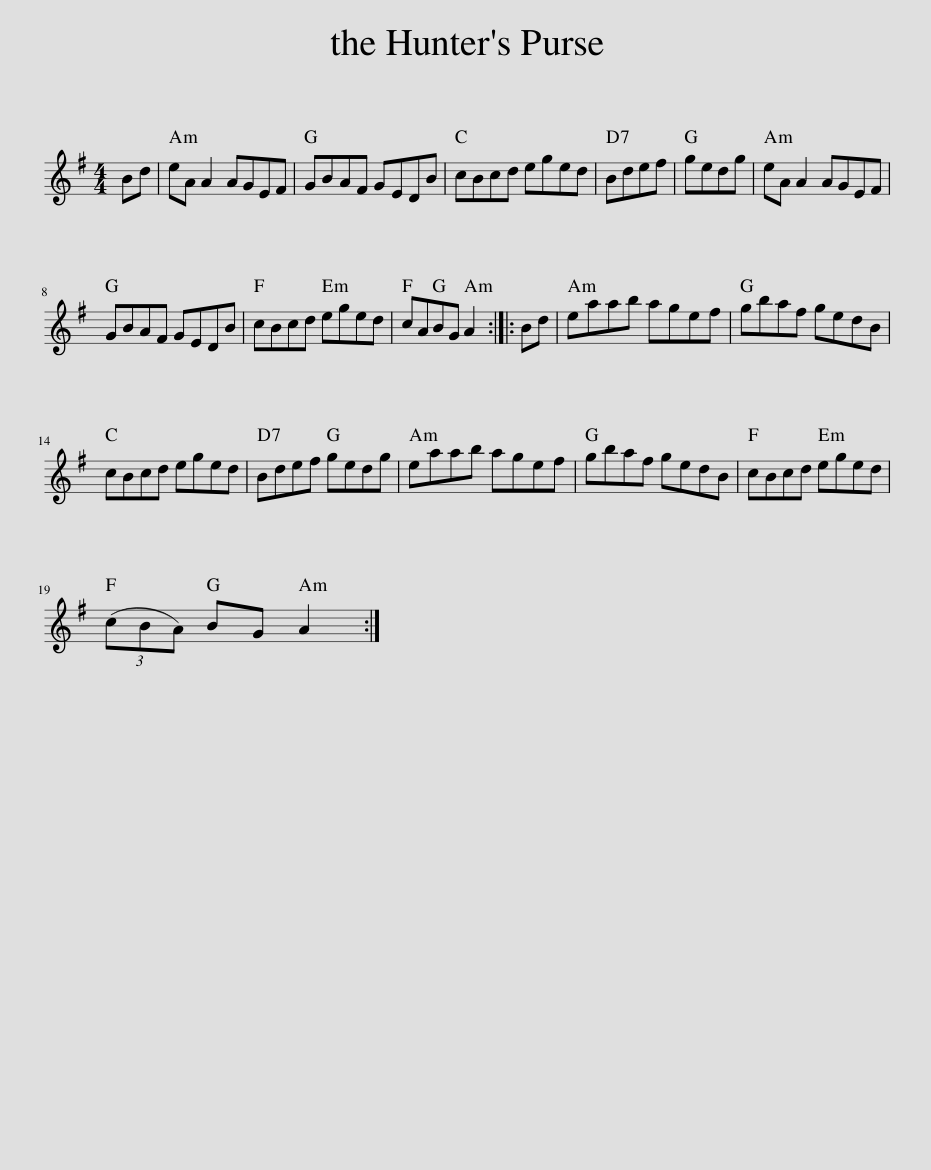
X:1
L:1/8
M:4/4
I:linebreak $
K:G
V:1 treble
V:1
 Bd | eA A2 AGEF | GBAF GEDB | cBcd eged | Bdef | %5
 gedg | eA A2 AGEF |$ GBAF GEDB | cBcd eged | cABG A2 :: %10
 Bd | eaab agef | gbaf gedB |$ cBcd eged | Bdef gedg | %15
 eaab agef | gbaf gedB | cBcd eged |$ (3(cBA) BG A2 :| %19
